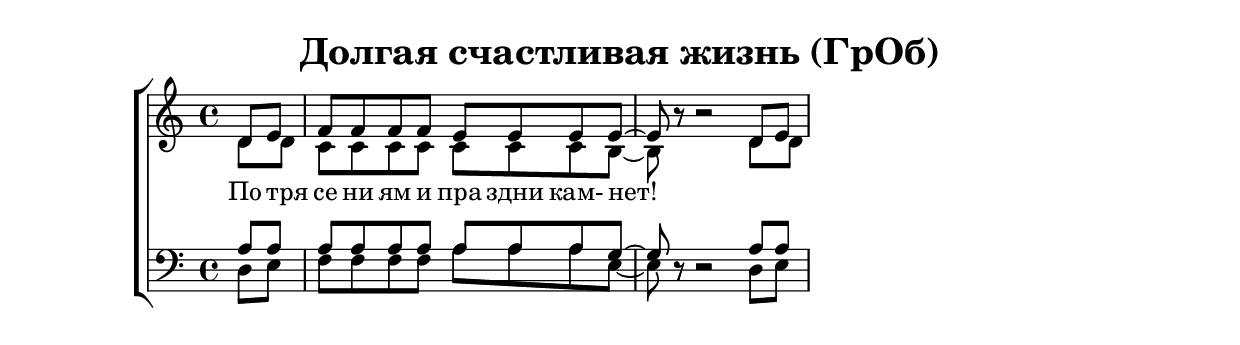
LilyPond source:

\version "2.22.0"  % necessary for upgrading to future LilyPond versions.

\header{
  title = "Долгая счастливая жизнь (ГрОб)"
}

\paper {
  top-system-spacing.basic-distance = #10
  score-system-spacing.basic-distance = #20
  system-system-spacing.basic-distance = #20
  last-bottom-spacing.basic-distance = #10
}

global = {
  \key c \major
  \time 4/4
}

sopMusic = \relative {
  \partial 4 d'8 e | f f f f e e e e~ | e b'\rest b2\rest d,8 e 
}

altoMusic = \relative {
  \partial 4 d'8 d | c c c c c c c b~ | b b'\rest b2\rest d,8 d
}

tenorMusic = \relative {
  \partial 4 a8 a | a a a a a a a g~ | g d\rest d2\rest a'8 a
}

bassMusic = \relative {
  \partial 4 d8 e | f f f f a a a e~ | e d\rest d2\rest d8 e
}

altoWords = \lyricmode {
  По тря се ни ям и пра здни кам- нет!
}

\score {
  \layout { }
  \midi {
    \tempo 4 = 72
  }
  \new ChoirStaff <<
    \new Staff = "women" <<
      \new Voice = "sopranos" {
        \voiceOne
        << \global \sopMusic >>
      }
      \new Voice = "altos" {
        \voiceTwo
        << \global \altoMusic >>
      }
    >>
    \new Lyrics = "altos"

    \new Staff = "men" <<
      \clef bass
      \new Voice = "tenors" {
        \voiceOne
        << \global \tenorMusic >>
      }
      \new Voice = "basses" {
        \voiceTwo << \global \bassMusic >>
      }
    >>
    \context Lyrics = "" \lyricsto "altos" \altoWords
  >>
}
